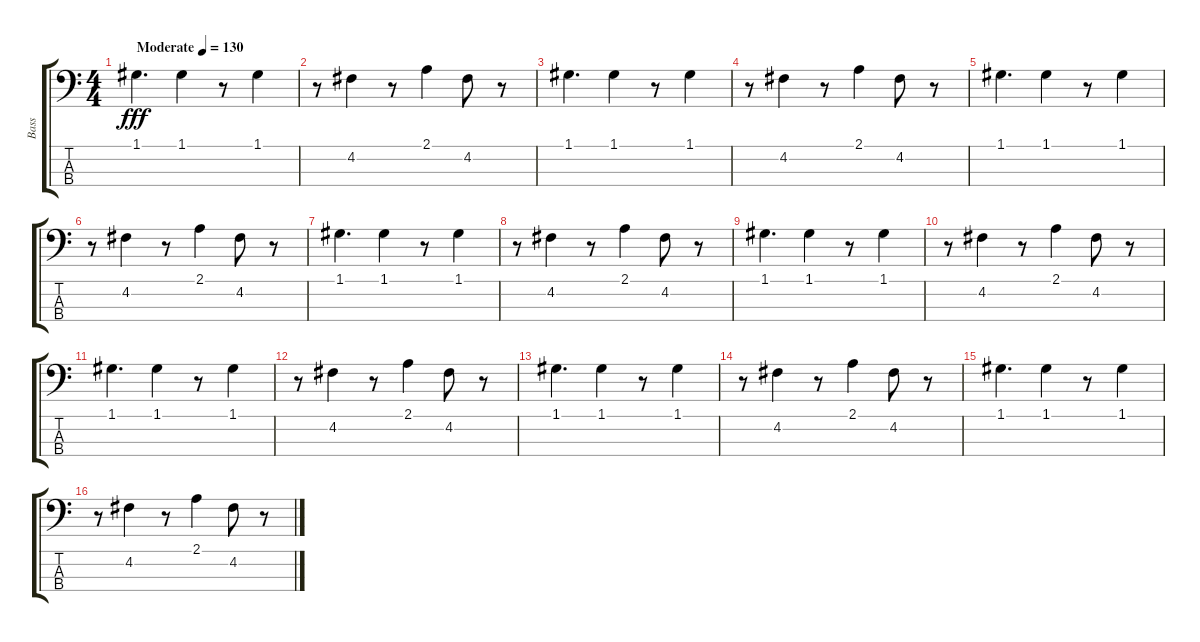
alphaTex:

\track ("Bass" "Bass") {instrument electricbassfinger}
\staff {score tabs}
\tuning (G2 D2 A1 E1) {hide}
\ts (4 4)
\tempo (130 "Moderate")
\clef f4
\ks c
1.1.4{d dy fff instrument electricbassfinger} 1.1.4 r.8 1.1.4 |
r.8 4.2.4 r.8 2.1.4 4.2.8 r.8 |
1.1.4{d} 1.1.4 r.8 1.1.4 |
r.8 4.2.4 r.8 2.1.4 4.2.8 r.8 |
1.1.4{d} 1.1.4 r.8 1.1.4 |
r.8 4.2.4 r.8 2.1.4 4.2.8 r.8 |
1.1.4{d} 1.1.4 r.8 1.1.4 |
r.8 4.2.4 r.8 2.1.4 4.2.8 r.8 |
1.1.4{d} 1.1.4 r.8 1.1.4 |
r.8 4.2.4 r.8 2.1.4 4.2.8 r.8 |
1.1.4{d} 1.1.4 r.8 1.1.4 |
r.8 4.2.4 r.8 2.1.4 4.2.8 r.8 |
1.1.4{d} 1.1.4 r.8 1.1.4 |
r.8 4.2.4 r.8 2.1.4 4.2.8 r.8 |
1.1.4{d} 1.1.4 r.8 1.1.4 |
r.8 4.2.4 r.8 2.1.4 4.2.8 r.8
